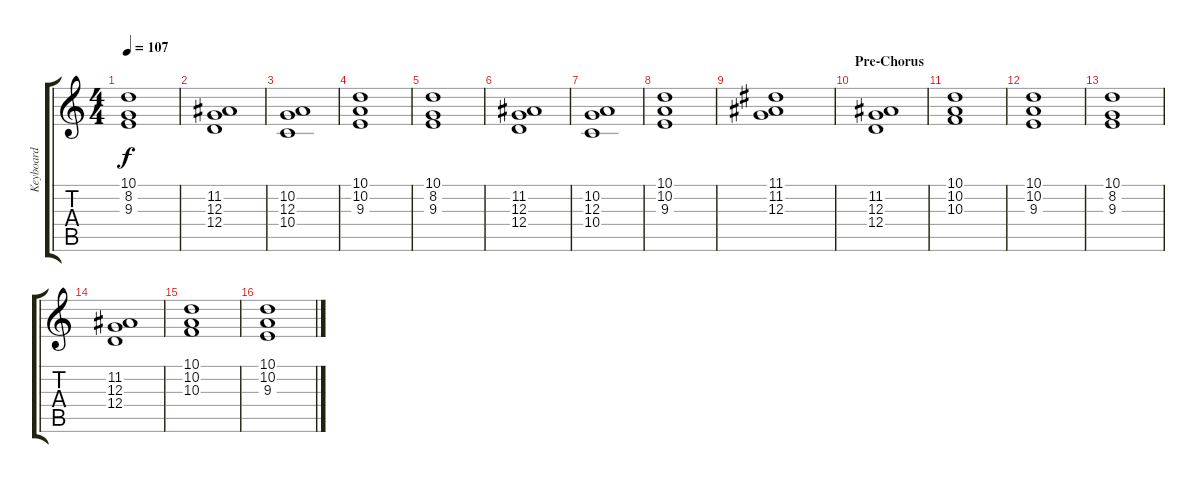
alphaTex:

\track ("Keyboard" "Keyboard") {instrument stringensemble1}
\staff {score tabs}
\tuning (E4 B3 G3 D3 A2 E2) {hide}
\ts (4 4)
\tempo 107
\clef g2
\ks c
(10.1 8.2 9.3).1{dy f} |
(11.2 12.3 12.4).1 |
(10.2 12.3 10.4).1 |
(10.1 10.2 9.3).1 |
(10.1 8.2 9.3).1 |
(11.2 12.3 12.4).1 |
(10.2 12.3 10.4).1 |
(10.1 10.2 9.3).1 |
(11.1 11.2 12.3).1 |
\section ("" "Pre-Chorus")
(11.2 12.3 12.4).1 |
(10.1 10.2 10.3).1 |
(10.1 10.2 9.3).1 |
(10.1 8.2 9.3).1 |
(11.2 12.3 12.4).1 |
(10.1 10.2 10.3).1 |
(10.1 10.2 9.3).1
